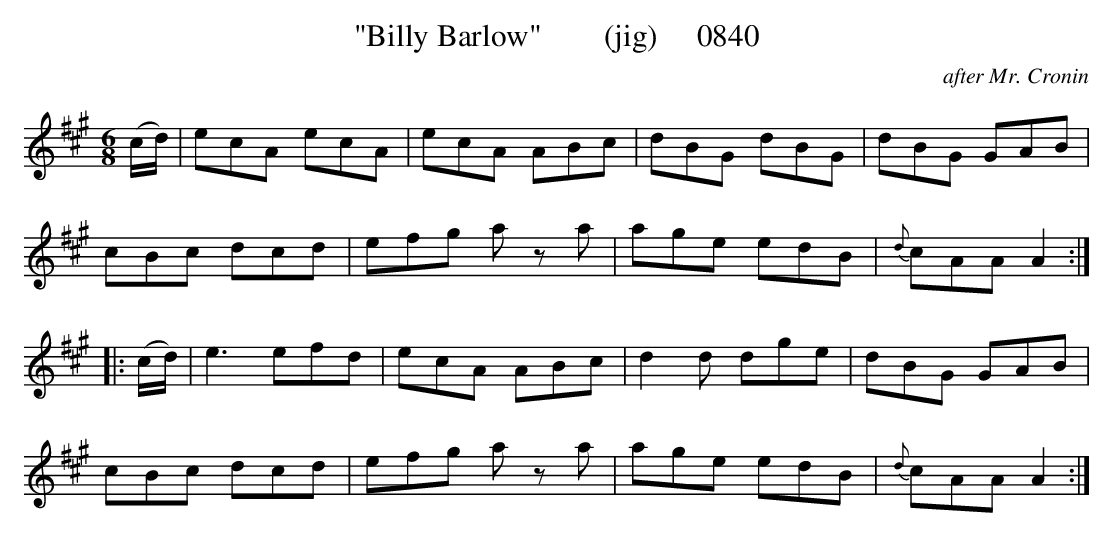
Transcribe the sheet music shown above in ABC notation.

X:1
T:"Billy Barlow"        (jig)     0840
C:after Mr. Cronin
BRENNAN June 2003 (HTTP://WWW.SOSYOURMOM.COM)
M:6/8
L:1/8
K:A
(c/2d/2)|ecA ecA|ecA ABc|dBG dBG|dBG GAB|
cBc dcd|efg a za|age edB|{d}cAA A2:|
|:(c/2d/2)|e3efd|ecA ABc|d2d dge|dBG GAB|
cBc dcd|efg a za|age edB|{d}cAA A2:|
